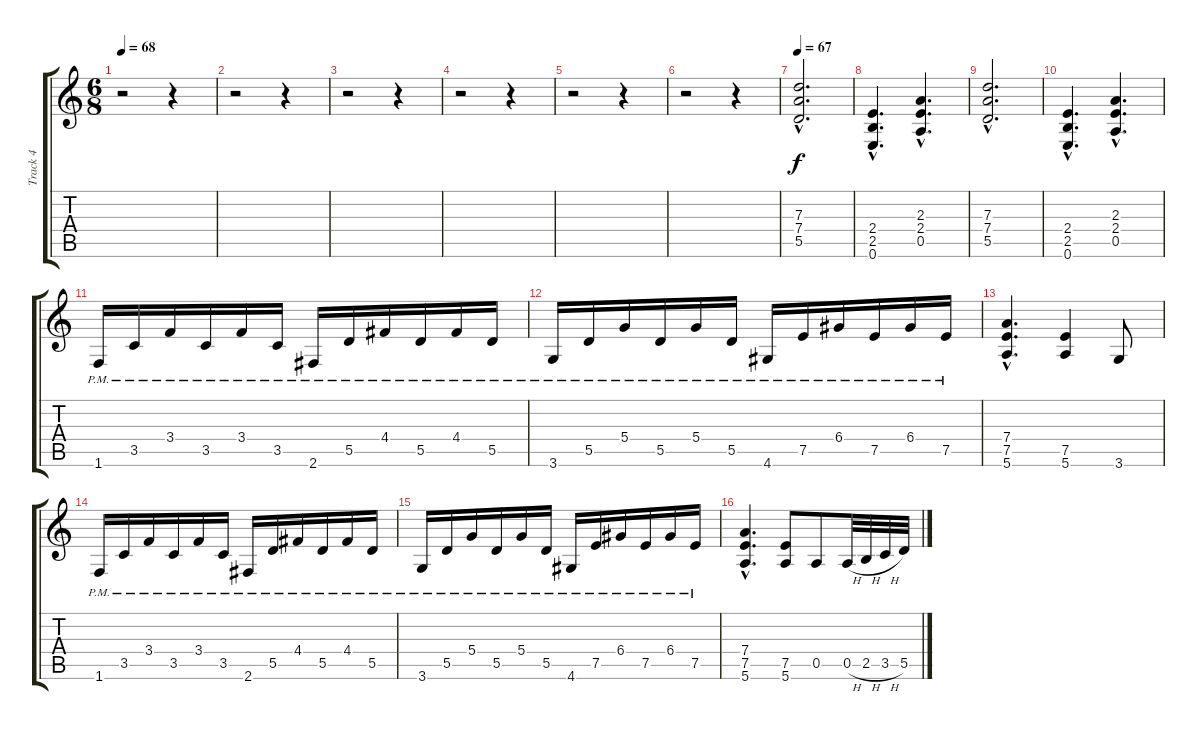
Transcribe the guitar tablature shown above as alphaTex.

\track ("Track 4" "Track 4") {instrument overdrivenguitar}
\staff {score tabs}
\tuning (E4 B3 G3 D3 A2 E2) {hide}
\ts (6 8)
\tempo 68
\clef g2
\ks c
r.2{dy f} r.4 |
r.2 r.4 |
r.2 r.4 |
r.2 r.4 |
r.2 r.4 |
r.2 r.4 |
\tempo 67
(7.3{hac} 7.4{hac} 5.5{hac}).2{d} |
(2.4{hac} 2.5{hac} 0.6{hac}).4{d} (2.3{hac} 2.4{hac} 0.5{hac}).4{d} |
(7.3{hac} 7.4{hac} 5.5{hac}).2{d} |
(2.4{hac} 2.5{hac} 0.6{hac}).4{d} (2.3{hac} 2.4{hac} 0.5{hac}).4{d} |
1.6{pm}.16 3.5{pm}.16 3.4{pm}.16 3.5{pm}.16 3.4{pm}.16 3.5{pm}.16 2.6{pm}.16 5.5{pm}.16 4.4{pm}.16 5.5{pm}.16 4.4{pm}.16 5.5{pm}.16 |
3.6{pm}.16 5.5{pm}.16 5.4{pm}.16 5.5{pm}.16 5.4{pm}.16 5.5{pm}.16 4.6{pm}.16 7.5{pm}.16 6.4{pm}.16 7.5{pm}.16 6.4{pm}.16 7.5{pm}.16 |
(7.4{hac} 7.5{hac} 5.6{hac}).4{d} (7.5 5.6).4 3.6.8 |
1.6{pm}.16 3.5{pm}.16 3.4{pm}.16 3.5{pm}.16 3.4{pm}.16 3.5{pm}.16 2.6{pm}.16 5.5{pm}.16 4.4{pm}.16 5.5{pm}.16 4.4{pm}.16 5.5{pm}.16 |
3.6{pm}.16 5.5{pm}.16 5.4{pm}.16 5.5{pm}.16 5.4{pm}.16 5.5{pm}.16 4.6{pm}.16 7.5{pm}.16 6.4{pm}.16 7.5{pm}.16 6.4{pm}.16 7.5{pm}.16 |
(7.4{hac} 7.5{hac} 5.6{hac}).4{d} (7.5 5.6).8 0.5.8 0.5{h}.32 2.5{h}.32 3.5{h}.32 5.5.32
